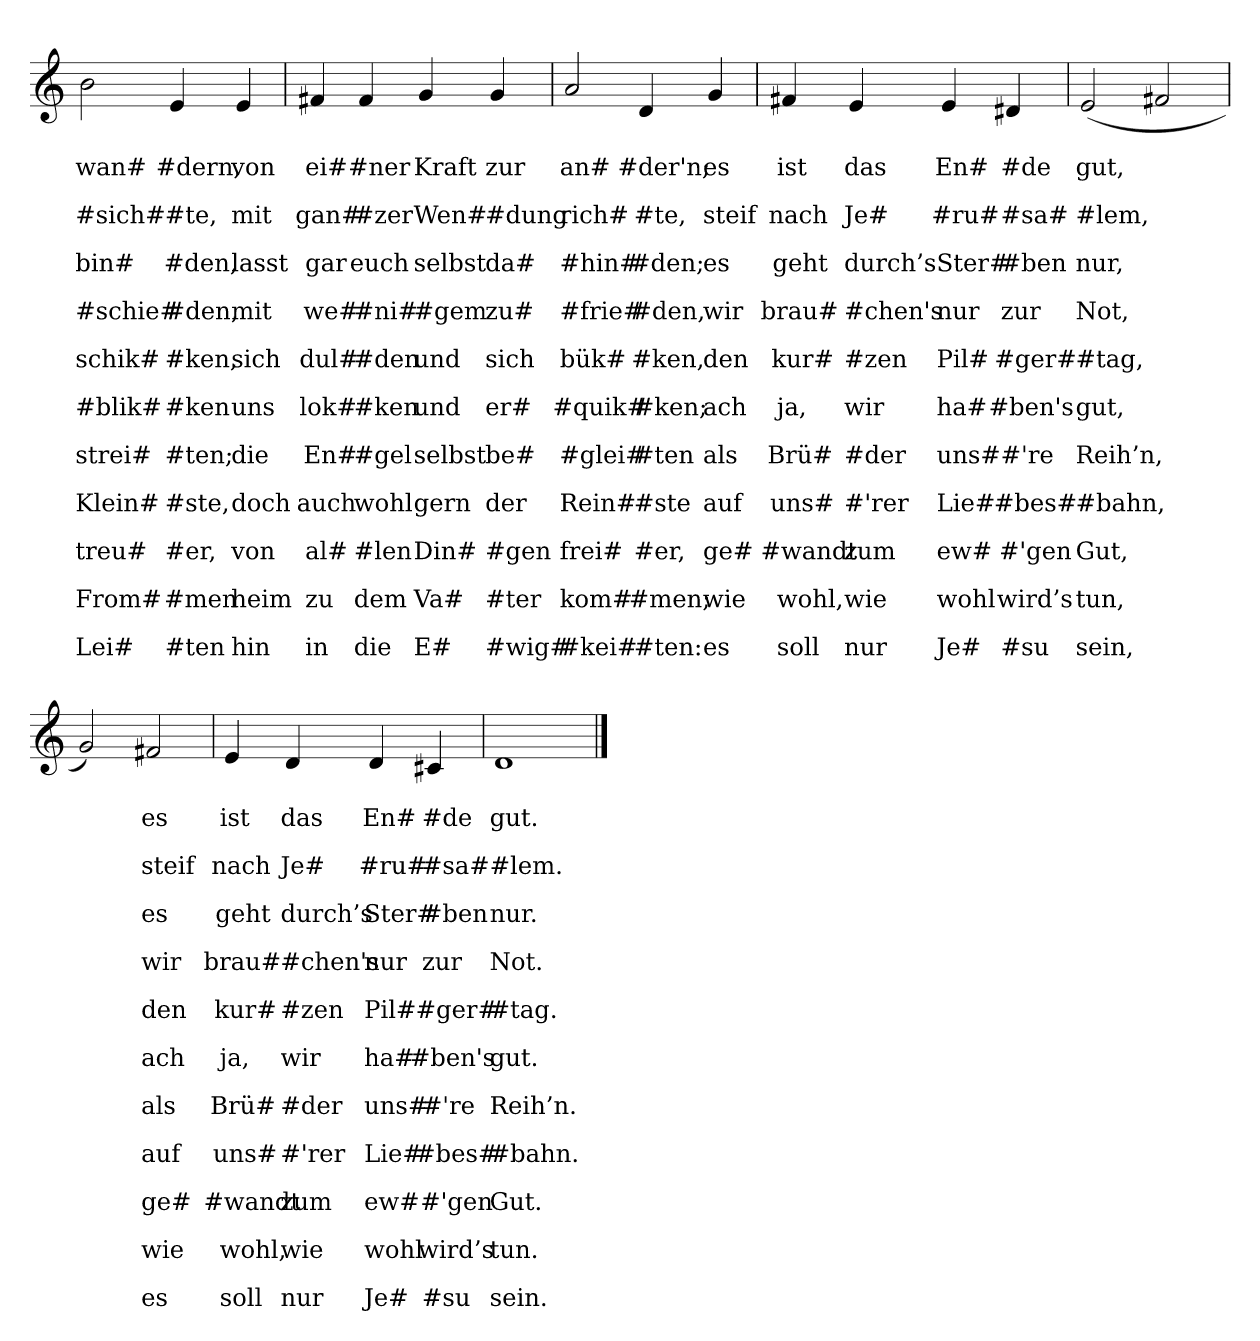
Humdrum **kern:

**kern	**text	**text	**text	**text	**text	**text	**text	**text	**text	**text	**text	**text	**text	**text	**text	**text	**text	**text	**text	**text	**text	**text
*part1	*part1	*part1	*part1	*part1	*part1	*part1	*part1	*part1	*part1	*part1	*part1	*part1	*part1	*part1	*part1	*part1	*part1	*part1	*part1	*part1	*part1	*part1
*staff1	*staff1	*staff1	*staff1	*staff1	*staff1	*staff1	*staff1	*staff1	*staff1	*staff1	*staff1	*staff1	*staff1	*staff1	*staff1	*staff1	*staff1	*staff1	*staff1	*staff1	*staff1	*staff1
*clefG2	*	*	*	*	*	*	*	*	*	*	*	*	*	*	*	*	*	*	*	*	*	*
=	=	=	=	=	=	=	=	=	=	=	=	=	=	=	=	=	=	=	=	=	=	=
2b	.	wan#	.	#sich#	.	bin#	.	#schie#	.	schik#	.	#blik#	.	strei#	.	Klein#	.	treu#	.	From#	.	Lei#
4e	.	#dern,	.	#te,	.	#den,	.	#den,	.	#ken,	.	#ken	.	#ten;	.	#ste,	.	#er,	.	#men	.	#ten
4e	.	von	.	mit	.	lasst	.	mit	.	sich	.	uns	.	die	.	doch	.	von	.	heim	.	hin
=	=	=	=	=	=	=	=	=	=	=	=	=	=	=	=	=	=	=	=	=	=	=
4f#	.	ei#	.	gan#	.	gar	.	we#	.	dul#	.	lok#	.	En#	.	auch	.	al#	.	zu	.	in
4f#	.	#ner	.	#zer	.	euch	.	#ni#	.	#den	.	#ken	.	#gel	.	wohl	.	#len	.	dem	.	die
4g	.	Kraft	.	Wen#	.	selbst	.	#gem	.	und	.	und	.	selbst	.	gern	.	Din#	.	Va#	.	E#
4g	.	zur	.	#dung	.	da#	.	zu#	.	sich	.	er#	.	be#	.	der	.	#gen	.	#ter	.	#wig#
=	=	=	=	=	=	=	=	=	=	=	=	=	=	=	=	=	=	=	=	=	=	=
2a	.	an#	.	rich#	.	#hin#	.	#frie#	.	bük#	.	#quik#	.	#glei#	.	Rein#	.	frei#	.	kom#	.	#kei#
4d	.	#der'n;	.	#te,	.	#den;	.	#den,	.	#ken,	.	#ken;	.	#ten	.	#ste	.	#er,	.	#men;	.	#ten:
4g	.	es	.	steif	.	es	.	wir	.	den	.	ach	.	als	.	auf	.	ge#	.	wie	.	es
=	=	=	=	=	=	=	=	=	=	=	=	=	=	=	=	=	=	=	=	=	=	=
4f#	.	ist	.	nach	.	geht	.	brau#	.	kur#	.	ja,	.	Brü#	.	uns#	.	#wandt	.	wohl,	.	soll
4e	.	das	.	Je#	.	durch’s	.	#chen's	.	#zen	.	wir	.	#der	.	#'rer	.	zum	.	wie	.	nur
4e	.	En#	.	#ru#	.	Ster#	.	nur	.	Pil#	.	ha#	.	uns#	.	Lie#	.	ew#	.	wohl	.	Je#
4d#X	.	#de	.	#sa#	.	#ben	.	zur	.	#ger#	.	#ben's	.	#'re	.	#bes#	.	#'gen	.	wird’s	.	#su
=	=	=	=	=	=	=	=	=	=	=	=	=	=	=	=	=	=	=	=	=	=	=
(2e	.	gut,	.	#lem,	.	nur,	.	Not,	.	#tag,	.	gut,	.	Reih’n,	.	#bahn,	.	Gut,	.	tun,	.	sein,
2f#	.	.	.	.	.	.	.	.	.	.	.	.	.	.	.	.	.	.	.	.	.	.
=	=	=	=	=	=	=	=	=	=	=	=	=	=	=	=	=	=	=	=	=	=	=
2g)	.	.	.	.	.	.	.	.	.	.	.	.	.	.	.	.	.	.	.	.	.	.
2f#	.	es	.	steif	.	es	.	wir	.	den	.	ach	.	als	.	auf	.	ge#	.	wie	.	es
=	=	=	=	=	=	=	=	=	=	=	=	=	=	=	=	=	=	=	=	=	=	=
4e	.	ist	.	nach	.	geht	.	brau#	.	kur#	.	ja,	.	Brü#	.	uns#	.	#wandt	.	wohl,	.	soll
4d	.	das	.	Je#	.	durch’s	.	#chen's	.	#zen	.	wir	.	#der	.	#'rer	.	zum	.	wie	.	nur
4d	.	En#	.	#ru#	.	Ster#	.	nur	.	Pil#	.	ha#	.	uns#	.	Lie#	.	ew#	.	wohl	.	Je#
4c#	.	#de	.	#sa#	.	#ben	.	zur	.	#ger#	.	#ben's	.	#'re	.	#bes#	.	#'gen	.	wird’s	.	#su
=	=	=	=	=	=	=	=	=	=	=	=	=	=	=	=	=	=	=	=	=	=	=
1d	.	gut.	.	#lem.	.	nur.	.	Not.	.	#tag.	.	gut.	.	Reih’n.	.	#bahn.	.	Gut.	.	tun.	.	sein.
==	==	==	==	==	==	==	==	==	==	==	==	==	==	==	==	==	==	==	==	==	==	==
*-	*-	*-	*-	*-	*-	*-	*-	*-	*-	*-	*-	*-	*-	*-	*-	*-	*-	*-	*-	*-	*-	*-
